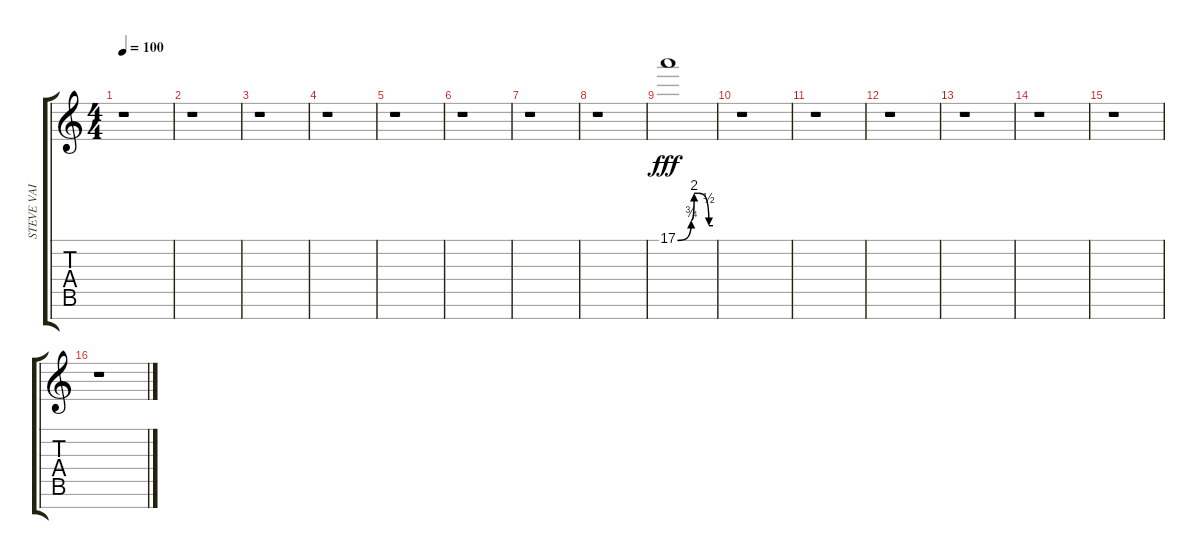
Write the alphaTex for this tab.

\track ("STEVE VAI (PART)" "STEVE VAI ") {instrument overdrivenguitar}
\staff {score tabs}
\tuning (E4 B3 G3 D3 A2 E2 B1) {hide}
\ts (4 4)
\tempo 100
\clef g2
\ks c
r.1{dy ff} |
r.1 |
r.1 |
r.1 |
r.1 |
r.1 |
r.1 |
r.1 |
17.1{be (custom 0 0 23 3 28 8 35 8 53 2 60 2)}.1{dy fff} |
r.1 |
r.1 |
r.1 |
r.1 |
r.1 |
r.1 |
r.1
